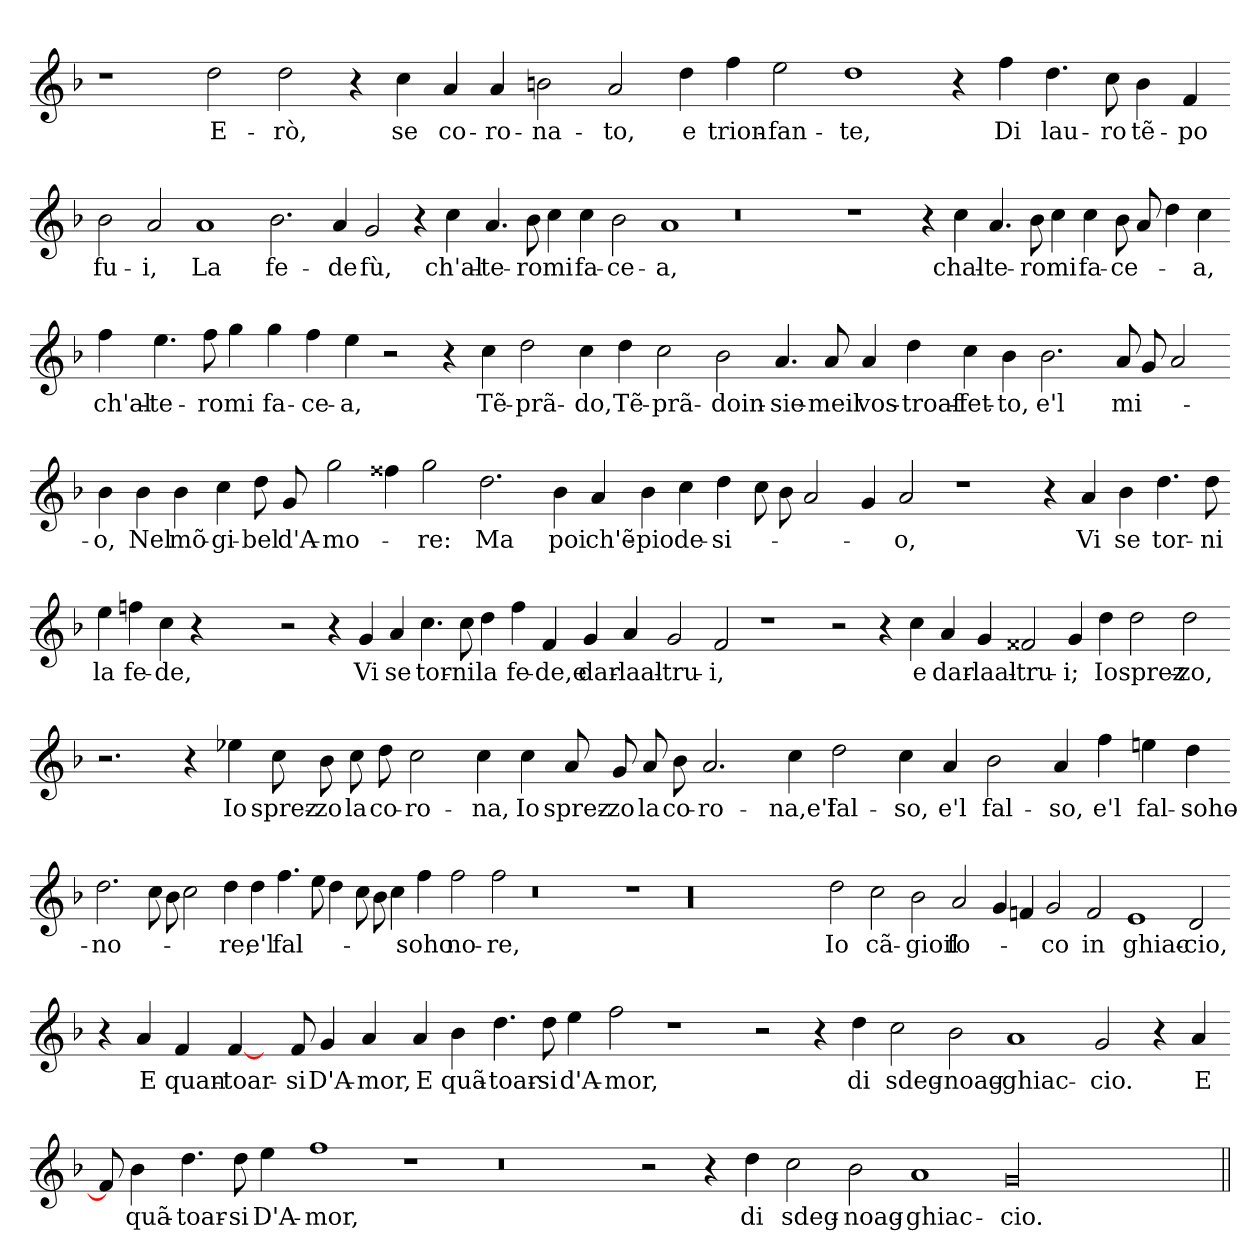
**kern	**text
*part1	*part1
*staff1	*staff1
*clefG2	*
*k[b-]	*
=	=
1r	.
2dd	E-
2dd	rò,
4r	.
4cc	se
4a	co-
4a	ro-
2b	na-
2a	to,
4dd	e
4ff	trion-
2ee	fan-
1dd	te,
4r	.
4ff	Di
4.dd	lau-
8cc	ro
4b	tẽ-
4f	po
=-	=-
2b	fu-
2a	i,
1a	La
2.b	fe-
4a	de
2g	fù,
4r	.
4cc	ch'al-
4.a	te-
8b	ro
4cc	mi
4cc	fa-
2b	ce-
1a	a,
0r	.
1r	.
4r	.
4cc	chal-
4.a	te-
8b	ro
4cc	mi
4cc	fa-
8b	ce-
8a	.
4dd	.
4cc	a,
=-	=-
4ff	ch'al-
4.ee	te-
8ff	ro
4gg	mi
4gg	fa-
4ff	ce-
4ee	a,
2r	.
4r	.
4cc	Tẽ-
2dd	prã-
4cc	do,
4dd	Tẽ-
2cc	prã-
2b	doin-
4.a	sie-
8a	meil
4a	vos-
4dd	troaf-
4cc	fet-
4b	to,
2.b	e'l
8a	mi-
8g	.
2a	.
=-	=-
4b	o,
4b	Nel
4b	mõ-
4cc	gi-
8dd	bel
8g	d'A-
2gg	mo-
4ff##X	.
2gg	re:
2.dd	Ma
4b	poi
4a	ch'ẽ-
4b	pio
4cc	de-
4dd	si-
8cc	.
8b	.
2a	.
4g	.
2a	o,
1r	.
4r	.
4a	Vi
4b	se
4.dd	tor-
8dd	ni
=-	=-
4ee	la
4ff	fe-
4cc	de,
4r	.
2.ryy	.
2r	.
4r	.
4g	Vi
4a	se
4.cc	tor-
8cc	ni
4dd	la
4ff	fe-
4f	de,e
4g	dar-
4a	laal-
2g	tru-
2f	i,
1r	.
2r	.
4r	.
4cc	e
4a	dar-
4g	laal-
2f##X	tru-
4g	i;
4dd	Io
2dd	sprez-
2dd	zo,
=-	=-
2.r	.
4r	.
4ee-X	Io
8cc	sprez-
8b	zo
8cc	la
8dd	co-
2cc	ro-
4cc	na,
4cc	Io
8a	sprez-
8g	zo
8a	la
8b	co-
2.a	ro-
4cc	na,e'l
2dd	fal-
4cc	so,
4a	e'l
2b	fal-
4a	so,
4ff	e'l
4ee	fal-
4dd	soho-
=-	=-
2.dd	no-
8cc	.
8b	.
2cc	.
4dd	re,
4dd	e'l
4.ff	fal-
8ee	.
4dd	.
8cc	.
8b	.
4cc	.
4ff	soho-
2ff	no-
2ff	re,
0r	.
1r	.
00r	.
2dd	Io
2cc	cã-
2b	gioil
2a	fo-
4g	.
4f	.
2g	co
2f	in
1e	ghiac-
2d	cio,
=-	=-
4r	.
4a	E
4f	quan-
[4f	toar-
8ryy	.
8f	si
4g	D'A-
4a	mor,
4a	E
4b	quã-
4.dd	toar-
8dd	si
4ee	d'A-
2ff	mor,
1r	.
2r	.
4r	.
4dd	di
2cc	sdeg-
2b	noag-
1a	ghiac-
2g	cio.
4r	.
4a	E
=-	=-
8f]	.
4b	quã-
4.dd	toar-
8dd	si
4ee	D'A-
1ff	mor,
1r	.
0r	.
2r	.
4r	.
4dd	di
2cc	sdeg-
2b	noag-
1a	ghiac-
00g/	cio.
=||	=||
*-	*-
